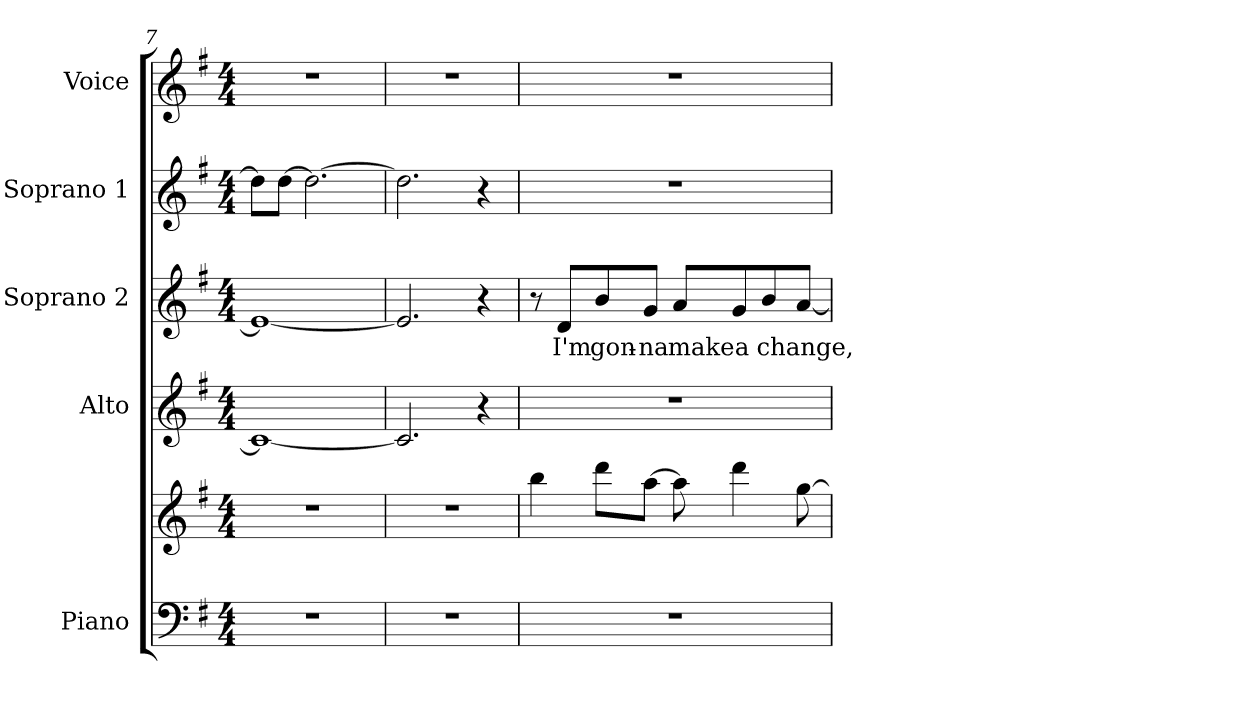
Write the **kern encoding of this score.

**kern	**kern	**kern	**kern	**text	**kern	**kern
*part5	*part5	*part4	*part3	*part3	*part2	*part1
*staff6	*staff5	*staff4	*staff3	*staff3	*staff2	*staff1
*I"Piano	*	*I"Alto	*I"Soprano 2	*	*I"Soprano 1	*I"Voice
*I'Pno.	*	*I'A.	*I'S2	*	*I'S1	*I'Vo.
!!LO:LB:g=z
*clefF4	*clefG2	*clefG2	*clefG2	*	*clefG2	*clefG2
*k[f#]	*k[f#]	*k[f#]	*k[f#]	*	*k[f#]	*k[f#]
*G:	*G:	*G:	*G:	*	*G:	*G:
*M4/4	*M4/4	*M4/4	*M4/4	*	*M4/4	*M4/4
=7	=7	=7	=7	=7	=7	=7
1r	1r	1ci_	1ei_	.	8ddi\L]	1r
.	.	.	.	.	[8ddi\J	.
.	.	.	.	.	2.ddi\_	.
=8	=8	=8	=8	=8	=8	=8
1r	1r	2.ci/]	2.ei/]	.	2.ddi\]	1r
.	.	4r	4r	.	4r	.
=9	=9	=9	=9	=9	=9	=9
1r	4bbi\	1r	8r	.	1r	1r
!	!	!	!	!LO:LY:b:color=#000000	!	!
.	.	.	8di/L	I'm	.	.
!	!	!	!	!LO:LY:b:color=#000000	!	!
.	8dddi\L	.	8bi/	gon-	.	.
!	!	!	!	!LO:LY:b:color=#000000	!	!
.	[8aai\J	.	8gi/J	-na	.	.
!	!	!	!	!LO:LY:b:color=#000000	!	!
.	8aai\]	.	8ai/L	make	.	.
!	!	!	!	!LO:LY:b:color=#000000	!	!
.	4dddi\	.	8gi/	a	.	.
!	!	!	!	!LO:LY:b:color=#000000	!	!
.	.	.	8bi/	change,	.	.
.	[8ggi\	.	[8ai/J	.	.	.
=	=	=	=	=	=	=
*-	*-	*-	*-	*-	*-	*-
